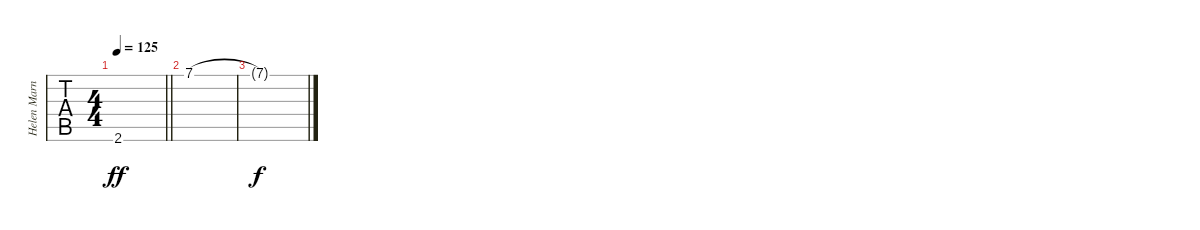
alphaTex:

\track ("Helen Marnie" "Helen Marn") {instrument acousticguitarsteel}
\staff {tabs}
\tuning (E4 B3 G3 D3 A2 E2) {hide}
\ts (4 4)
\tempo 125
\clef g2
\barLineRight lightlight
\ks c
2.6.1{dy ff} |
7.1.1 |
7.1{t}.1{dy f}
